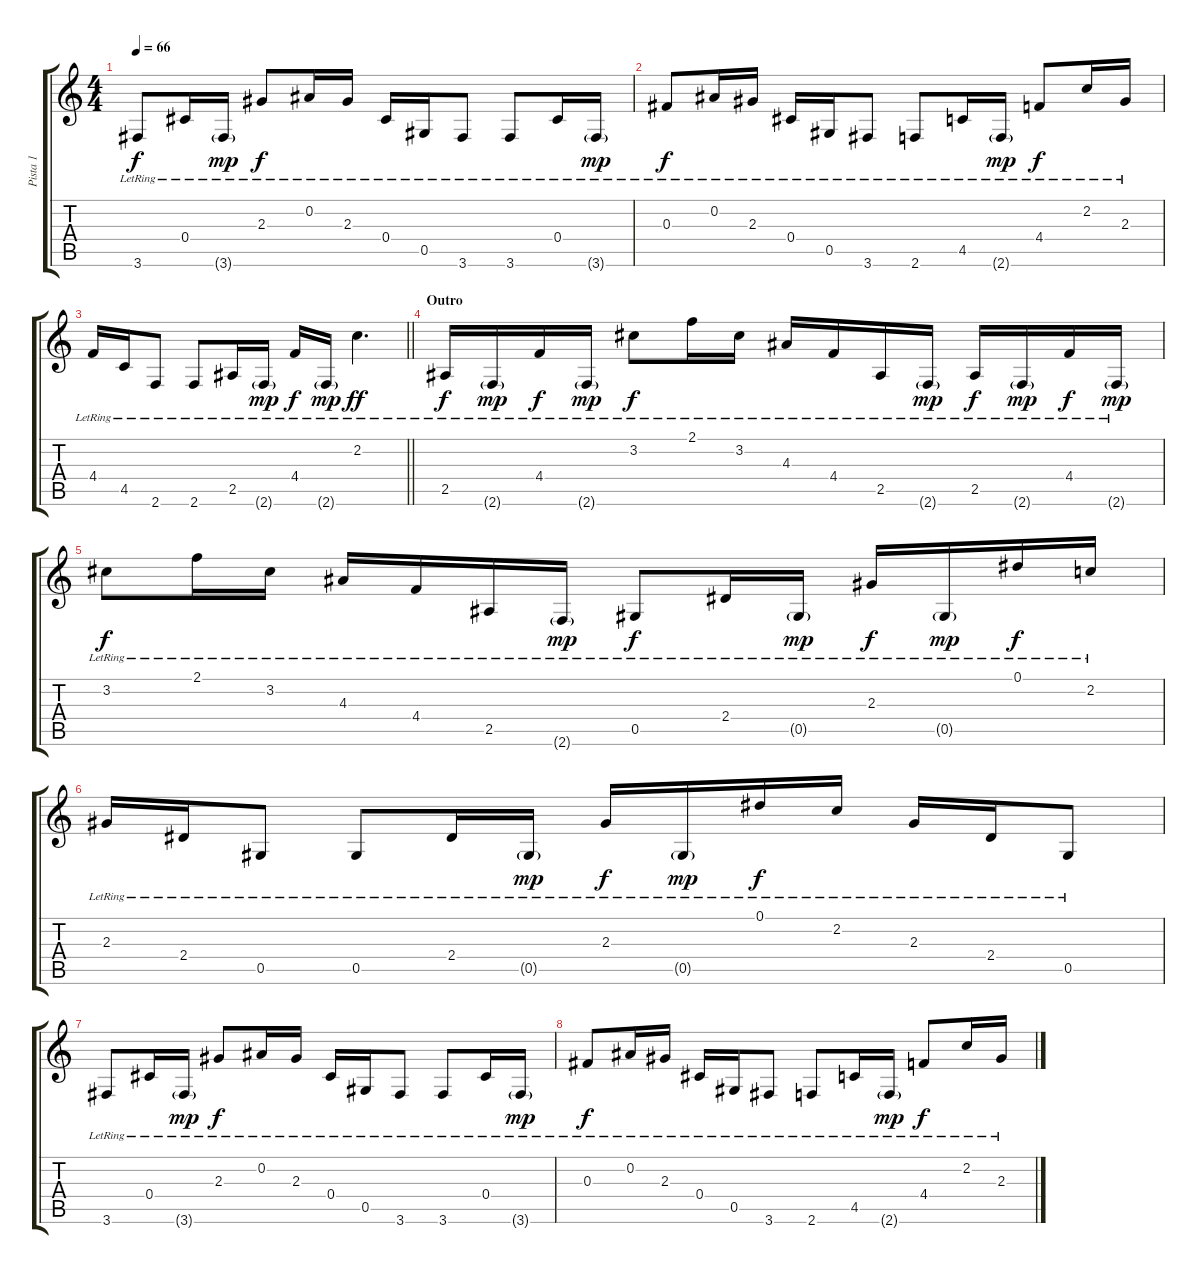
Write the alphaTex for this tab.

\track ("Pista 1" "Pista 1") {instrument electricguitarjazz}
\staff {score tabs}
\tuning (Eb4 Bb3 Gb3 Db3 Ab2 Eb2) {hide}
\ts (4 4)
\tempo 66
\clef g2
\ks c
3.6{lr}.8{dy f} 0.4{lr}.16 3.6{g lr}.16{dy mp} 2.3{lr}.8{dy f} 0.2{lr}.16 2.3{lr}.16 0.4{lr}.16 0.5{lr}.16 3.6{lr}.8 3.6{lr}.8 0.4{lr}.16 3.6{g lr}.16{dy mp} |
0.3{lr}.8{dy f} 0.2{lr}.16 2.3{lr}.16 0.4{lr}.16 0.5{lr}.16 3.6{lr}.8 2.6{lr}.8 4.5{lr}.16 2.6{g lr}.16{dy mp} 4.4{lr}.8{dy f} 2.2{lr}.16 2.3{lr}.16 |
\barLineRight lightlight
4.4{lr}.16 4.5{lr}.16 2.6{lr}.8 2.6{lr}.8 2.5{lr}.16 2.6{g lr}.16{dy mp} 4.4{lr}.16{dy f} 2.6{g lr}.16{dy mp} 2.2{lr}.4{d dy ff} |
\section ("" "Outro")
2.5{lr}.16{dy f} 2.6{g lr}.16{dy mp} 4.4{lr}.16{dy f} 2.6{g lr}.16{dy mp} 3.2{lr}.8{dy f} 2.1{lr}.16 3.2{lr}.16 4.3{lr}.16 4.4{lr}.16 2.5{lr}.16 2.6{g lr}.16{dy mp} 2.5{lr}.16{dy f} 2.6{g lr}.16{dy mp} 4.4{lr}.16{dy f} 2.6{g lr}.16{dy mp} |
3.2{lr}.8{dy f} 2.1{lr}.16 3.2{lr}.16 4.3{lr}.16 4.4{lr}.16 2.5{lr}.16 2.6{g lr}.16{dy mp} 0.5{lr}.8{dy f} 2.4{lr}.16 0.5{g lr}.16{dy mp} 2.3{lr}.16{dy f} 0.5{g lr}.16{dy mp} 0.1{lr}.16{dy f} 2.2{lr}.16 |
2.3{lr}.16 2.4{lr}.16 0.5{lr}.8 0.5{lr}.8 2.4{lr}.16 0.5{g lr}.16{dy mp} 2.3{lr}.16{dy f} 0.5{g lr}.16{dy mp} 0.1{lr}.16{dy f} 2.2{lr}.16 2.3{lr}.16 2.4{lr}.16 0.5{lr}.8 |
3.6{lr}.8 0.4{lr}.16 3.6{g lr}.16{dy mp} 2.3{lr}.8{dy f} 0.2{lr}.16 2.3{lr}.16 0.4{lr}.16 0.5{lr}.16 3.6{lr}.8 3.6{lr}.8 0.4{lr}.16 3.6{g lr}.16{dy mp} |
0.3{lr}.8{dy f} 0.2{lr}.16 2.3{lr}.16 0.4{lr}.16 0.5{lr}.16 3.6{lr}.8 2.6{lr}.8 4.5{lr}.16 2.6{g lr}.16{dy mp} 4.4{lr}.8{dy f} 2.2{lr}.16 2.3{lr}.16
